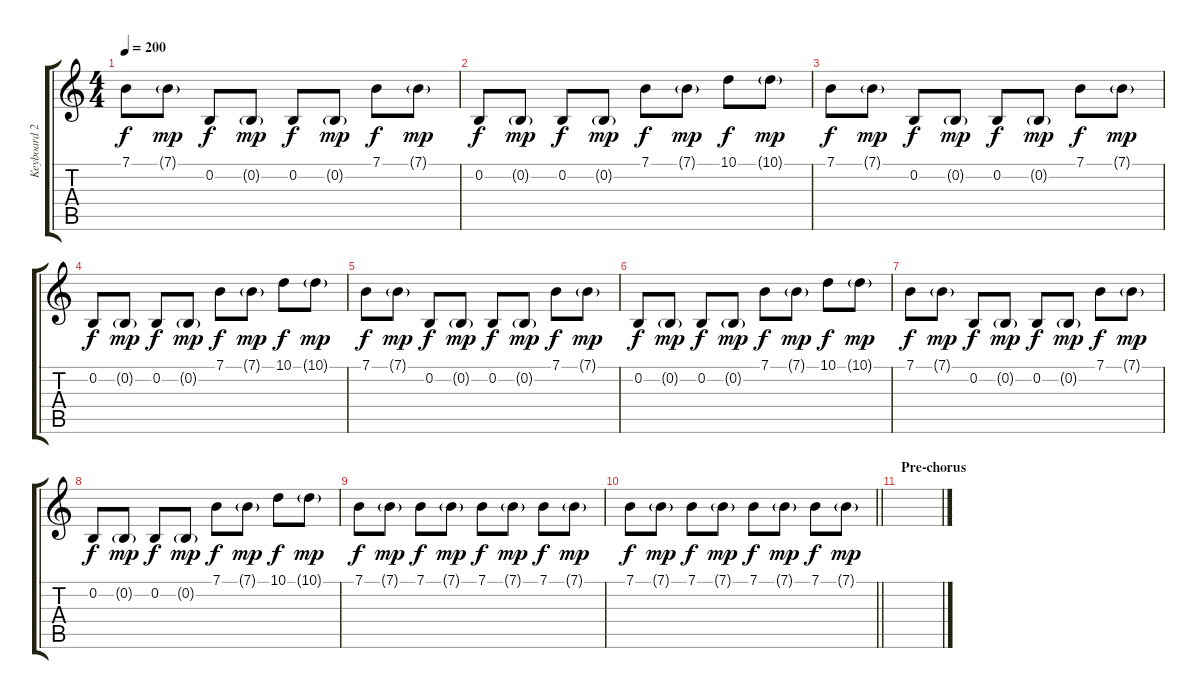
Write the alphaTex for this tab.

\track ("Keyboard 2" "Keyboard 2") {instrument lead1square}
\staff {score tabs}
\tuning (E4 B3 G3 D3 A2 E2) {hide}
\ts (4 4)
\tempo 200
\clef g2
\ks c
7.1.8{dy f} 7.1{g}.8{dy mp} 0.2.8{dy f} 0.2{g}.8{dy mp} 0.2.8{dy f} 0.2{g}.8{dy mp} 7.1.8{dy f} 7.1{g}.8{dy mp} |
0.2.8{dy f} 0.2{g}.8{dy mp} 0.2.8{dy f} 0.2{g}.8{dy mp} 7.1.8{dy f} 7.1{g}.8{dy mp} 10.1.8{dy f} 10.1{g}.8{dy mp} |
7.1.8{dy f} 7.1{g}.8{dy mp} 0.2.8{dy f} 0.2{g}.8{dy mp} 0.2.8{dy f} 0.2{g}.8{dy mp} 7.1.8{dy f} 7.1{g}.8{dy mp} |
0.2.8{dy f} 0.2{g}.8{dy mp} 0.2.8{dy f} 0.2{g}.8{dy mp} 7.1.8{dy f} 7.1{g}.8{dy mp} 10.1.8{dy f} 10.1{g}.8{dy mp} |
7.1.8{dy f} 7.1{g}.8{dy mp} 0.2.8{dy f} 0.2{g}.8{dy mp} 0.2.8{dy f} 0.2{g}.8{dy mp} 7.1.8{dy f} 7.1{g}.8{dy mp} |
0.2.8{dy f} 0.2{g}.8{dy mp} 0.2.8{dy f} 0.2{g}.8{dy mp} 7.1.8{dy f} 7.1{g}.8{dy mp} 10.1.8{dy f} 10.1{g}.8{dy mp} |
7.1.8{dy f} 7.1{g}.8{dy mp} 0.2.8{dy f} 0.2{g}.8{dy mp} 0.2.8{dy f} 0.2{g}.8{dy mp} 7.1.8{dy f} 7.1{g}.8{dy mp} |
0.2.8{dy f} 0.2{g}.8{dy mp} 0.2.8{dy f} 0.2{g}.8{dy mp} 7.1.8{dy f} 7.1{g}.8{dy mp} 10.1.8{dy f} 10.1{g}.8{dy mp} |
7.1.8{dy f} 7.1{g}.8{dy mp} 7.1.8{dy f} 7.1{g}.8{dy mp} 7.1.8{dy f} 7.1{g}.8{dy mp} 7.1.8{dy f} 7.1{g}.8{dy mp} |
\barLineRight lightlight
7.1.8{dy f} 7.1{g}.8{dy mp} 7.1.8{dy f} 7.1{g}.8{dy mp} 7.1.8{dy f} 7.1{g}.8{dy mp} 7.1.8{dy f} 7.1{g}.8{dy mp} |
\section ("" "Pre-chorus")
